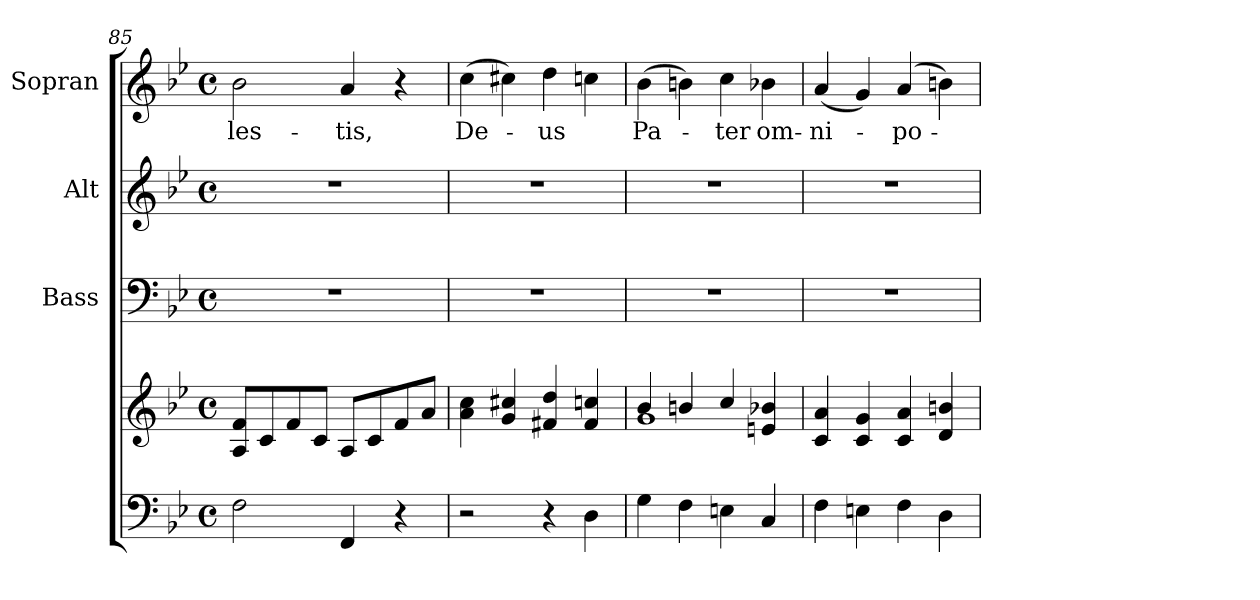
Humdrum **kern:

**kern	**kern	**kern	**kern	**kern	**text
*part4	*part4	*part3	*part2	*part1	*part1
*staff5	*staff4	*staff3	*staff2	*staff1	*staff1
*	*	*I"Bass	*I"Alt	*I"Sopran	*
*	*	*I'B.	*I'A.	*I'S.	*
*clefF4	*clefG2	*clefF4	*clefG2	*clefG2	*
*k[b-e-]	*k[b-e-]	*k[b-e-]	*k[b-e-]	*k[b-e-]	*
*B-:	*B-:	*B-:	*B-:	*B-:	*
*M4/4	*M4/4	*M4/4	*M4/4	*M4/4	*
*met(c)	*met(c)	*met(c)	*met(c)	*met(c)	*
=85	=85	=85	=85	=85	=85
!	!	!	!	!	!LO:LY:b
2F\	8A/ 8f/L	1r	1r	2b-\	-les-
.	8c/	.	.	.	.
.	8f/	.	.	.	.
.	8c/J	.	.	.	.
!	!	!	!	!	!LO:LY:b
4FF/	8A/L	.	.	4a/	-tis,
.	8c/	.	.	.	.
4r	8f/	.	.	4r	.
.	8a/J	.	.	.	.
=86	=86	=86	=86	=86	=86
!	!	!	!	!	!LO:LY:b
2r	4a\ 4cc\	1r	1r	(>4cc\	De-
.	4g/ 4cc#X/	.	.	4cc#X\)	.
!	!	!	!	!	!LO:LY:b
4r	4f#X/ 4dd/	.	.	4dd\	-us
4D\	4f#/ 4ccn/	.	.	4ccn\	.
!!LO:PB:g=z
=87	=87	=87	=87	=87	=87
*	*^	*	*	*	*
!	!	!	!	!	!	!LO:LY:b
4G\	4b-/	1g	1r	1r	(>4b-\	Pa-
4F\	4bn/	.	.	.	4bn\)	.
!	!	!	!	!	!	!LO:LY:b
4En\	4cc/	.	.	.	4cc\	-ter
!	!	!	!	!	!	!LO:LY:b
4C/	4en/ 4b-X/	.	.	.	4b-X\	om-
*	*v	*v	*	*	*	*
=88	=88	=88	=88	=88	=88
!	!	!	!	!	!LO:LY:b
4F\	4c/ 4a/	1r	1r	(<4a/	-ni-
4En\	4c/ 4g/	.	.	4g/)	.
!	!	!	!	!	!LO:LY:b
4F\	4c/ 4a/	.	.	(4a/	-po-
4D\	4d/ 4bn/	.	.	4bn\)	.
=	=	=	=	=	=
*-	*-	*-	*-	*-	*-
